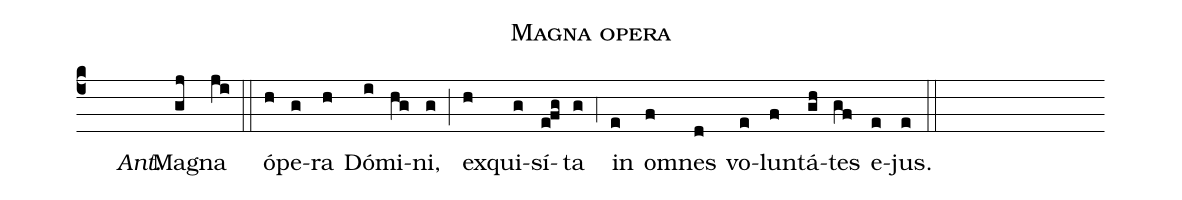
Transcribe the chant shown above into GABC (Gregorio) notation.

name:Magna opera;
office-part:Antiphona;
mode:3;
%%
(c4) () <i>Ant.</i>() Ma(gj)gna(ji) (::) ó(h)pe(g)ra(h) Dó(i)mi(hg)ni,(g) (;) ex(h)qui(g)sí(e!fg)ta(g) (;4) in(e) o(f)mnes(d) vo(e)lun(f)tá(gh)tes(gf) e(e)jus.(e) (::)
